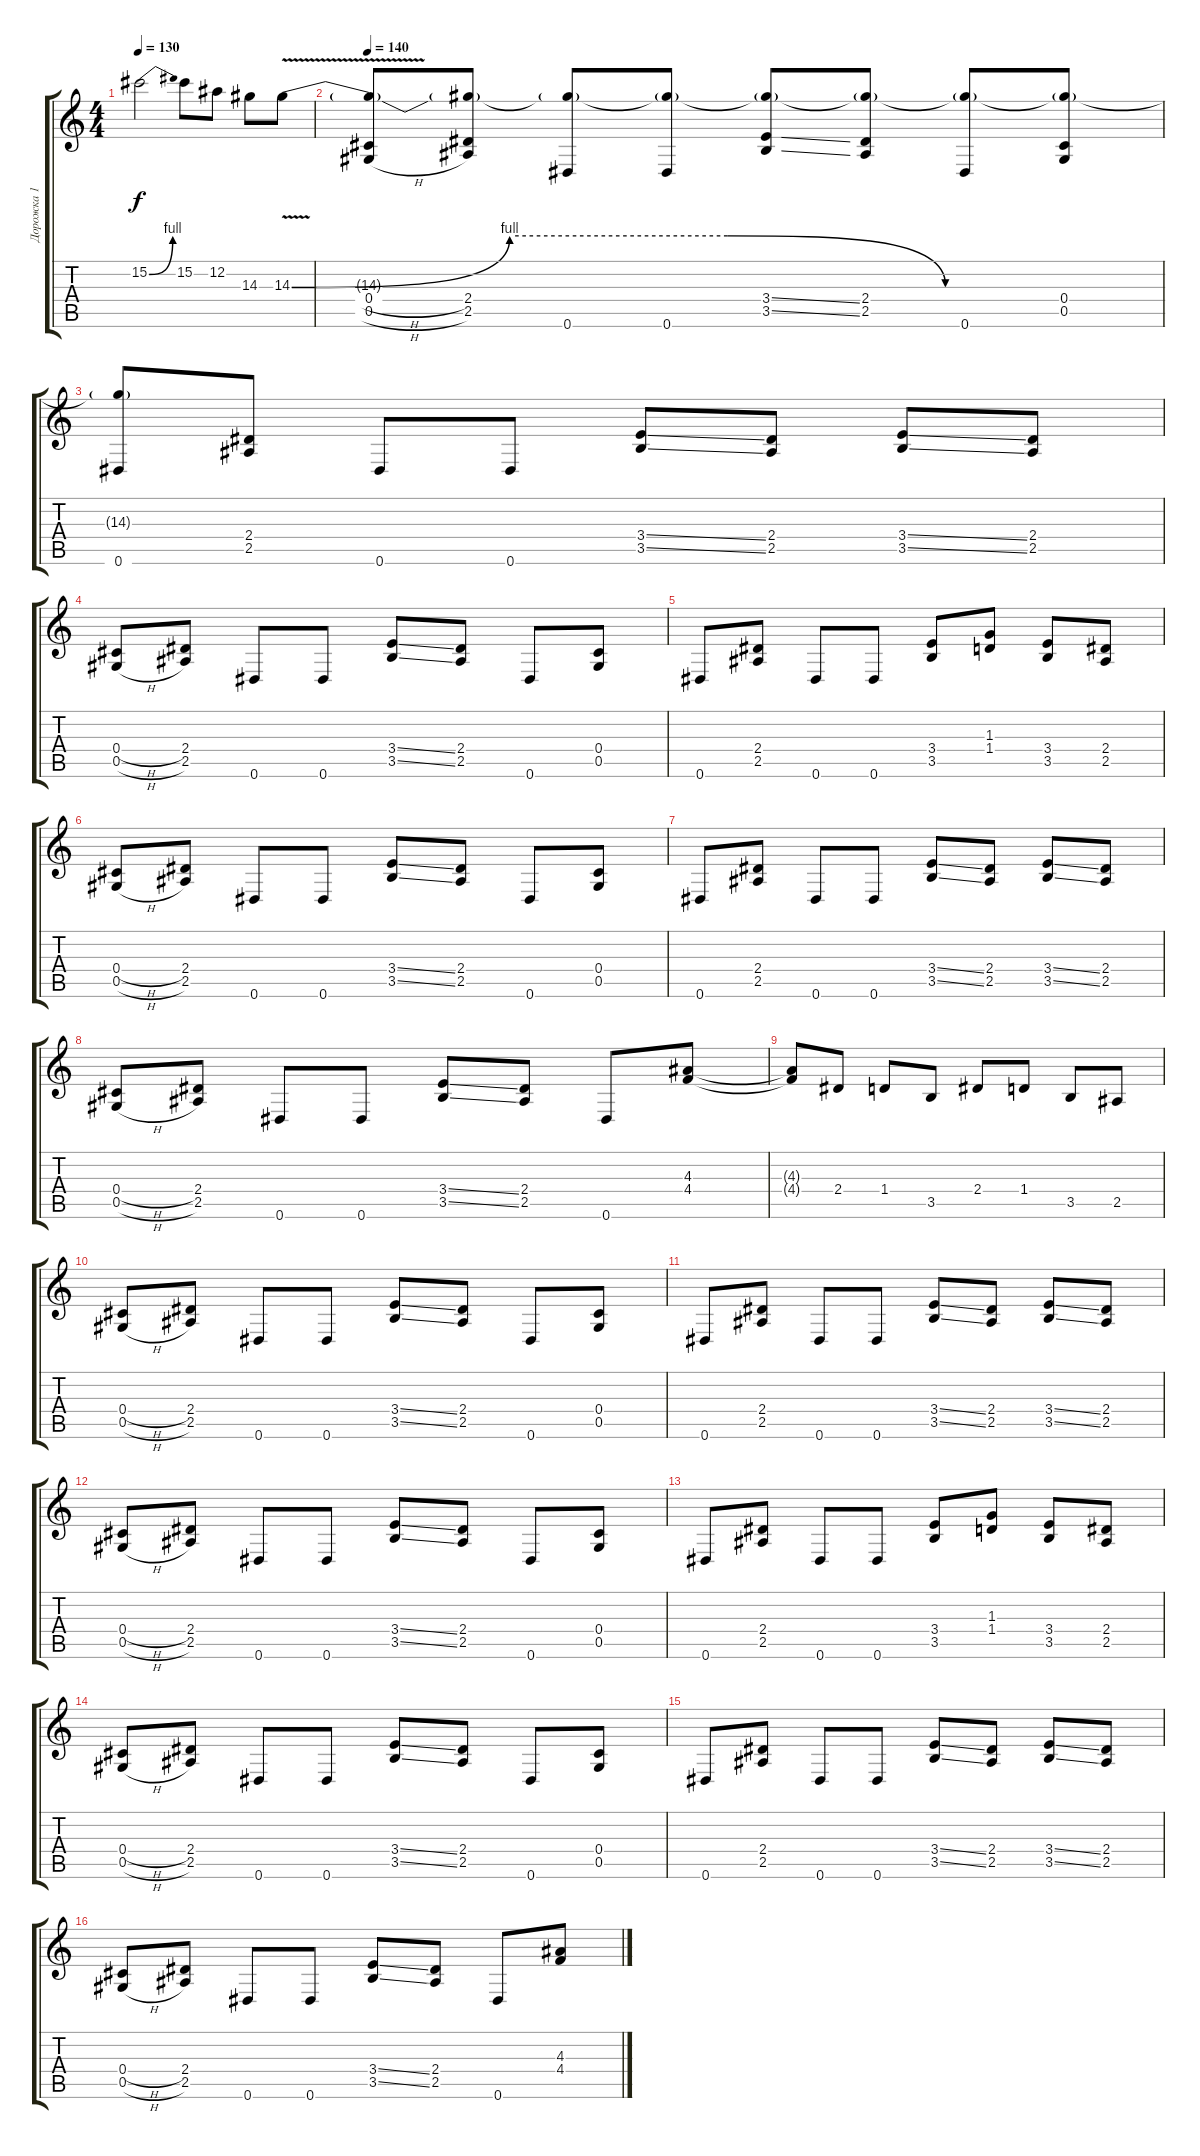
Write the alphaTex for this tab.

\track ("Дорожка 1" "Дорожка 1") {instrument distortionguitar}
\staff {score tabs}
\tuning (Eb4 Bb3 Gb3 Db3 Ab2 Eb2) {hide}
\ts (4 4)
\tempo 130
\clef g2
\ks c
15.2{be (bend 0 0 60 4)}.2{dy f} 15.2.8 12.2.8 14.3.8 14.3{be (custom 0 0 15 4 30 4 45 0 60 0) v}.8 |
\tempo 140
(14.3{t} 0.4{h} 0.5{h}).8 (14.3{t} 2.4 2.5).8 (14.3{t} 0.6).8 (14.3{t} 0.6).8 (14.3{t} 3.4{ss} 3.5{ss}).8 (14.3{t} 2.4 2.5).8 (14.3{t} 0.6).8 (14.3{t} 0.4 0.5).8 |
(14.3{t} 0.6).8 (2.4 2.5).8 0.6.8 0.6.8 (3.4{ss} 3.5{ss}).8 (2.4 2.5).8 (3.4{ss} 3.5{ss}).8 (2.4 2.5).8 |
(0.4{h} 0.5{h}).8 (2.4 2.5).8 0.6.8 0.6.8 (3.4{ss} 3.5{ss}).8 (2.4 2.5).8 0.6.8 (0.4 0.5).8 |
0.6.8 (2.4 2.5).8 0.6.8 0.6.8 (3.4 3.5).8 (1.3 1.4).8 (3.4 3.5).8 (2.4 2.5).8 |
(0.4{h} 0.5{h}).8 (2.4 2.5).8 0.6.8 0.6.8 (3.4{ss} 3.5{ss}).8 (2.4 2.5).8 0.6.8 (0.4 0.5).8 |
0.6.8 (2.4 2.5).8 0.6.8 0.6.8 (3.4{ss} 3.5{ss}).8 (2.4 2.5).8 (3.4{ss} 3.5{ss}).8 (2.4 2.5).8 |
(0.4{h} 0.5{h}).8 (2.4 2.5).8 0.6.8 0.6.8 (3.4{ss} 3.5{ss}).8 (2.4 2.5).8 0.6.8 (4.3 4.4).8 |
(4.3{t} 4.4{t}).8 2.4.8 1.4.8 3.5.8 2.4.8 1.4.8 3.5.8 2.5.8 |
(0.4{h} 0.5{h}).8 (2.4 2.5).8 0.6.8 0.6.8 (3.4{ss} 3.5{ss}).8 (2.4 2.5).8 0.6.8 (0.4 0.5).8 |
0.6.8 (2.4 2.5).8 0.6.8 0.6.8 (3.4{ss} 3.5{ss}).8 (2.4 2.5).8 (3.4{ss} 3.5{ss}).8 (2.4 2.5).8 |
(0.4{h} 0.5{h}).8 (2.4 2.5).8 0.6.8 0.6.8 (3.4{ss} 3.5{ss}).8 (2.4 2.5).8 0.6.8 (0.4 0.5).8 |
0.6.8 (2.4 2.5).8 0.6.8 0.6.8 (3.4 3.5).8 (1.3 1.4).8 (3.4 3.5).8 (2.4 2.5).8 |
(0.4{h} 0.5{h}).8 (2.4 2.5).8 0.6.8 0.6.8 (3.4{ss} 3.5{ss}).8 (2.4 2.5).8 0.6.8 (0.4 0.5).8 |
0.6.8 (2.4 2.5).8 0.6.8 0.6.8 (3.4{ss} 3.5{ss}).8 (2.4 2.5).8 (3.4{ss} 3.5{ss}).8 (2.4 2.5).8 |
(0.4{h} 0.5{h}).8 (2.4 2.5).8 0.6.8 0.6.8 (3.4{ss} 3.5{ss}).8 (2.4 2.5).8 0.6.8 (4.3 4.4).8
